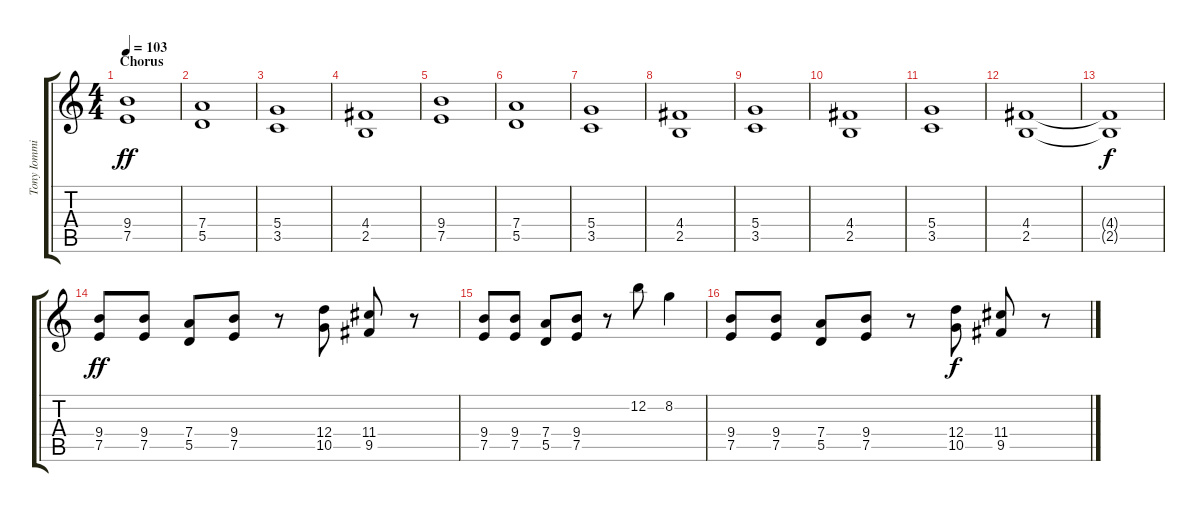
\track ("Tony Iommi" "Tony Iommi") {instrument distortionguitar}
\staff {score tabs}
\tuning (E4 B3 G3 D3 A2 E2) {hide}
\ts (4 4)
\section ("" "Chorus")
\tempo 103
\clef g2
\ks c
(9.4 7.5).1{dy ff} |
(7.4 5.5).1 |
(5.4 3.5).1 |
(4.4 2.5).1 |
(9.4 7.5).1 |
(7.4 5.5).1 |
(5.4 3.5).1 |
(4.4 2.5).1 |
(5.4 3.5).1 |
(4.4 2.5).1 |
(5.4 3.5).1 |
(4.4 2.5).1 |
(4.4{t} 2.5{t}).1{dy f} |
(9.4 7.5).8{dy ff} (9.4 7.5).8 (7.4 5.5).8 (9.4 7.5).8 r.8 (12.4 10.5).8 (11.4 9.5).8 r.8 |
(9.4 7.5).8 (9.4 7.5).8 (7.4 5.5).8 (9.4 7.5).8 r.8 12.2.8 8.2.4 |
(9.4 7.5).8 (9.4 7.5).8 (7.4 5.5).8 (9.4 7.5).8 r.8 (12.4 10.5).8{dy f} (11.4 9.5).8 r.8
